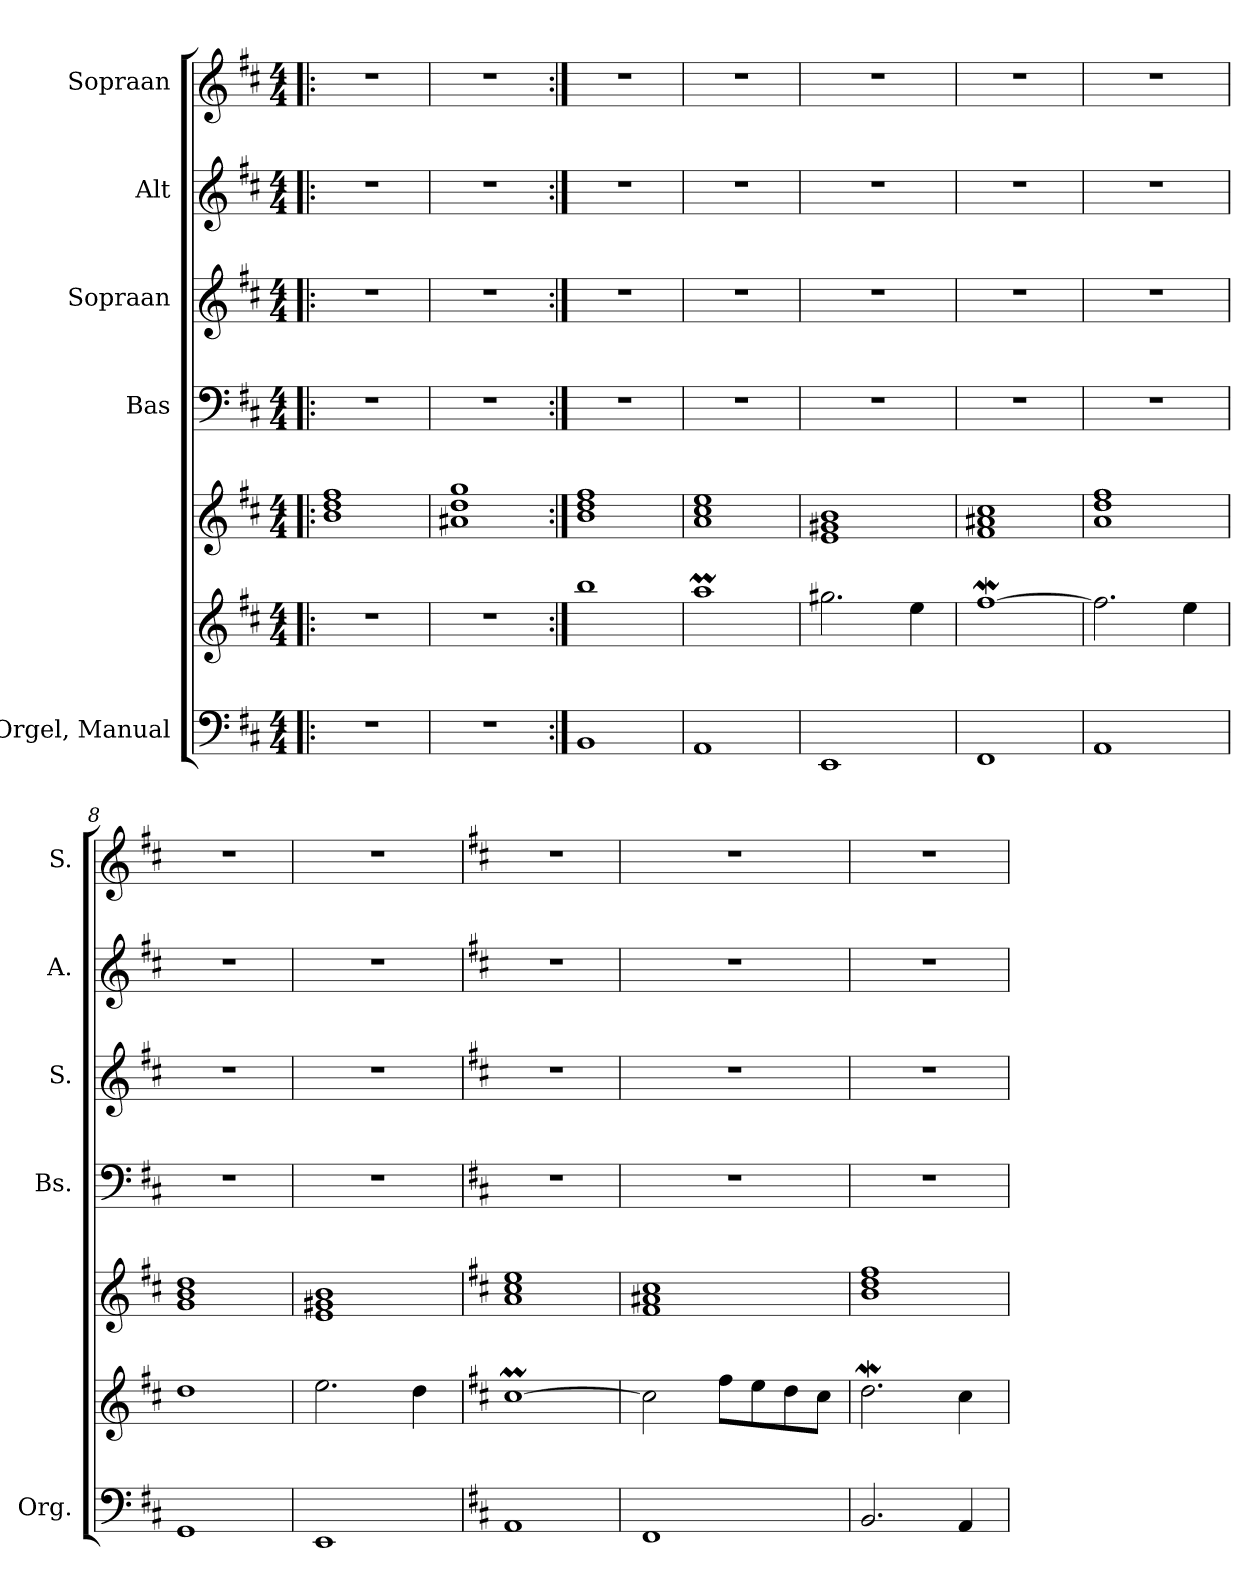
**kern	**kern	**kern	**kern	**kern	**kern	**kern
*part5	*part5	*part5	*part4	*part3	*part2	*part1
*staff7	*staff6	*staff5	*staff4	*staff3	*staff2	*staff1
*I"Orgel, Manual	*	*	*I"Bas	*I"Sopraan	*I"Alt	*I"Sopraan
*I'Org.	*	*	*I'Bs.	*I'S.	*I'A.	*I'S.
*clefF4	*clefG2	*clefG2	*clefF4	*clefG2	*clefG2	*clefG2
*k[f#c#]	*k[f#c#]	*k[f#c#]	*k[f#c#]	*k[f#c#]	*k[f#c#]	*k[f#c#]
*M4/4	*M4/4	*M4/4	*M4/4	*M4/4	*M4/4	*M4/4
*MM70	*MM70	*MM70	*MM70	*MM70	*MM70	*MM70
=1!|:	=1!|:	=1!|:	=1!|:	=1!|:	=1!|:	=1!|:
1r	1r	1b 1dd 1ff#	1r	1r	1r	1r
=2	=2	=2	=2	=2	=2	=2
1r	1r	1a#X 1dd 1gg	1r	1r	1r	1r
=3:|!	=3:|!	=3:|!	=3:|!	=3:|!	=3:|!	=3:|!
1BB	1bb	1b 1dd 1ff#	1r	1r	1r	1r
=4	=4	=4	=4	=4	=4	=4
1AA	1aaM	1a 1cc# 1ee	1r	1r	1r	1r
=5	=5	=5	=5	=5	=5	=5
1EE	2.gg#X\	1e 1g#X 1b	1r	1r	1r	1r
.	4ee\	.	.	.	.	.
=6	=6	=6	=6	=6	=6	=6
1FF#	[1ff#W	1f# 1a#X 1cc#	1r	1r	1r	1r
=7	=7	=7	=7	=7	=7	=7
1AA	2.ff#\]	1a 1dd 1ff#	1r	1r	1r	1r
.	4ee\	.	.	.	.	.
=8	=8	=8	=8	=8	=8	=8
1GG	1dd	1g 1b 1dd	1r	1r	1r	1r
=9	=9	=9	=9	=9	=9	=9
1EE	2.ee\	1e 1g#X 1b	1r	1r	1r	1r
.	4dd\	.	.	.	.	.
!!LO:PB:g=z
=10	=10	=10	=10	=10	=10	=10
*k[f#c#]	*k[f#c#]	*k[f#c#]	*k[f#c#]	*k[f#c#]	*k[f#c#]	*k[f#c#]
1AA	[1cc#m	1a 1cc# 1ee	1r	1r	1r	1r
=11	=11	=11	=11	=11	=11	=11
1FF#	2cc#\]	1f# 1a#X 1cc#	1r	1r	1r	1r
.	8ff#\L	.	.	.	.	.
.	8ee\	.	.	.	.	.
.	8dd\	.	.	.	.	.
.	8cc#\J	.	.	.	.	.
=12	=12	=12	=12	=12	=12	=12
2.BB/	2.ddw\	1b 1dd 1ff#	1r	1r	1r	1r
4AA/	4cc#\	.	.	.	.	.
=	=	=	=	=	=	=
*-	*-	*-	*-	*-	*-	*-
